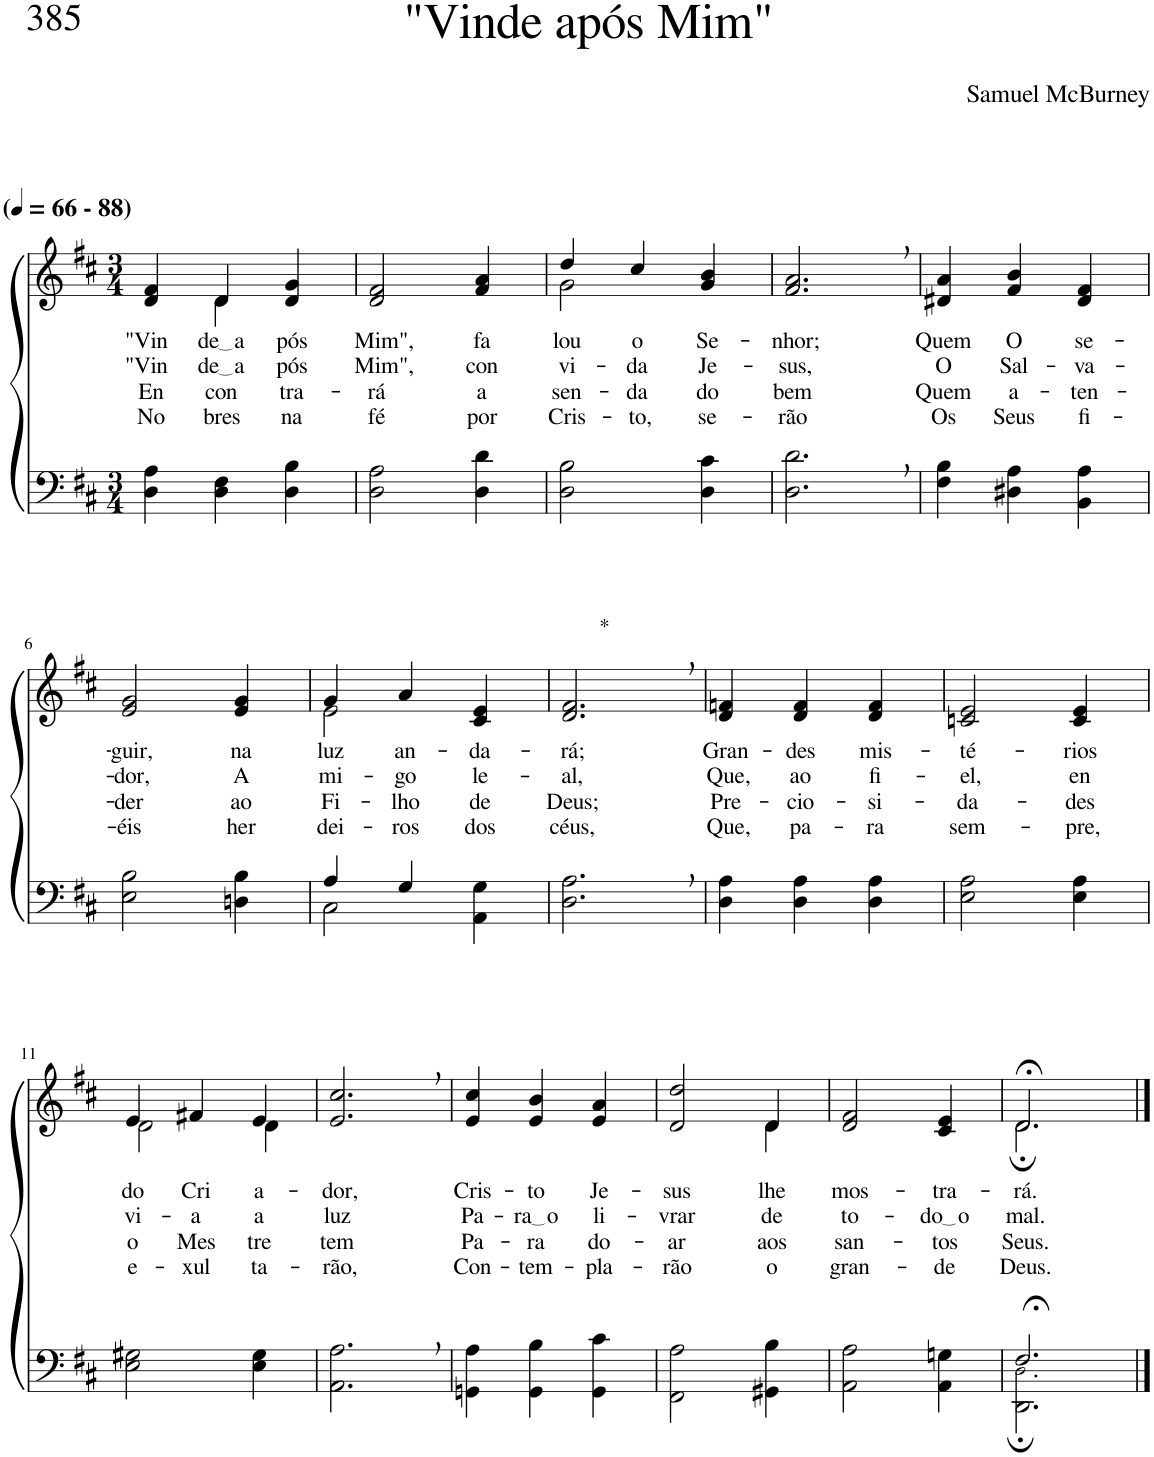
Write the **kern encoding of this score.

**kern	**kern	**text	**text	**text	**text
*part2	*part1	*part1	*part1	*part1	*part1
*staff2	*staff1	*staff1	*staff1	*staff1	*staff1
*I"Parte III e IV	*I"Parte I e II	*	*	*	*
*clefF4	*clefG2	*	*	*	*
*k[f#c#]	*k[f#c#]	*	*	*	*
*M3/4	*M3/4	*	*	*	*
*MM66	*MM66	*	*	*	*
=1	=1	=1	=1	=1	=1
!	!LO:TX:a:B:t=(	!	!	!	!
!	!LO:TX:a:B:t=- 88)	!	!	!	!
!	!	!LO:LY:b	!LO:LY:b	!LO:LY:b	!LO:LY:b
*	*^	*	*	*	*
4D\ 4A\	4d/ 4f#/	4ryy	"Vin-	"Vin-	En-	No-
!	!	!	!LO:LY:b	!LO:LY:b	!LO:LY:b	!LO:LY:b
4D\ 4F#\	4d/	4d\	de a	de a	-con-	-bres
!	!	!	!LO:LY:b	!LO:LY:b	!LO:LY:b	!LO:LY:b
4D\ 4B\	4d/ 4g/	4ryy	pós	-pós	tra-	na
=2	=2	=2	=2	=2	=2	=2
!	!	!	!LO:LY:b	!LO:LY:b	!LO:LY:b	!LO:LY:b
*	*v	*v	*	*	*	*
2D\ 2A\	2d/ 2f#/	Mim",	Mim",	-rá	fé
!	!	!LO:LY:b	!LO:LY:b	!LO:LY:b	!LO:LY:b
4D\ 4d\	4f#/ 4a/	fa-	con-	a	por
=3	=3	=3	=3	=3	=3
*	*^	*	*	*	*
!	!	!	!LO:LY:b	!LO:LY:b	!LO:LY:b	!LO:LY:b
2D\ 2B\	4dd/	2g\	-lou	-vi-	-sen-	Cris-
!	!	!	!LO:LY:b	!LO:LY:b	!LO:LY:b	!LO:LY:b
.	4cc#/	.	o	-da	-da	to,
!	!	!	!LO:LY:b	!LO:LY:b	!LO:LY:b	!LO:LY:b
4D\ 4c#\	4g/ 4b/	4ryy	Se-	Je-	do	se-
=4	=4	=4	=4	=4	=4	=4
!	!	!	!LO:LY:b	!LO:LY:b	!LO:LY:b	!LO:LY:b
*	*v	*v	*	*	*	*
2.D\, 2.d\,	2.f#/, 2.a/,	-nhor;	-sus,	bem	-rão
=5	=5	=5	=5	=5	=5
!	!	!LO:LY:b	!LO:LY:b	!LO:LY:b	!LO:LY:b
4F#\ 4B\	4d#X/ 4a/	Quem	O	Quem	Os
!	!	!LO:LY:b	!LO:LY:b	!LO:LY:b	!LO:LY:b
4D#X\ 4A\	4f#/ 4b/	O	Sal-	a-	Seus
!	!	!LO:LY:b	!LO:LY:b	!LO:LY:b	!LO:LY:b
4BB\ 4A\	4d#/ 4f#/	se-	-va-	-ten-	fi-
!!LO:LB:g=z
=6	=6	=6	=6	=6	=6
!	!	!LO:LY:b	!LO:LY:b	!LO:LY:b	!LO:LY:b
2E\ 2B\	2e/ 2g/	-guir,	-dor,	-der	-éis
!	!	!LO:LY:b	!LO:LY:b	!LO:LY:b	!LO:LY:b
4Dn\ 4B\	4e/ 4g/	na	A-	ao	her-
=7	=7	=7	=7	=7	=7
*^	*^	*	*	*	*
!	!	!	!	!LO:LY:b	!LO:LY:b	!LO:LY:b	!LO:LY:b
4A/	2C#\	4g/	2e\	luz	-mi-	Fi-	-dei-
!	!	!	!	!LO:LY:b	!LO:LY:b	!LO:LY:b	!LO:LY:b
4G/	.	4a/	.	an-	-go	-lho	-ros
!	!	!	!	!LO:LY:b	!LO:LY:b	!LO:LY:b	!LO:LY:b
4ryy	4AA\ 4G\	4c#/ 4e/	4ryy	-da-	le-	de	dos
=8	=8	=8	=8	=8	=8	=8	=8
!	!	!LO:TX:a:t=*	!	!	!	!	!
!	!	!	!	!LO:LY:b	!LO:LY:b	!LO:LY:b	!LO:LY:b
*v	*v	*	*	*	*	*	*
*	*v	*v	*	*	*	*
2.D\, 2.A\,	2.d/, 2.f#/,	-rá;	-al,	Deus;	céus,
=9	=9	=9	=9	=9	=9
!	!	!LO:LY:b	!LO:LY:b	!LO:LY:b	!LO:LY:b
4D\ 4A\	4d/ 4fn/	Gran-	Que,	Pre-	Que,
!	!	!LO:LY:b	!LO:LY:b	!LO:LY:b	!LO:LY:b
4D\ 4A\	4d/ 4f/	-des	ao	-cio-	pa-
!	!	!LO:LY:b	!LO:LY:b	!LO:LY:b	!LO:LY:b
4D\ 4A\	4d/ 4f/	mis-	fi-	-si-	-ra
=10	=10	=10	=10	=10	=10
!	!	!LO:LY:b	!LO:LY:b	!LO:LY:b	!LO:LY:b
2E\ 2A\	2cn/ 2e/	-té-	-el,	-da-	sem-
!	!	!LO:LY:b	!LO:LY:b	!LO:LY:b	!LO:LY:b
4E\ 4A\	4c/ 4e/	-rios	en-	-des	-pre,
!!LO:LB:g=z
=11	=11	=11	=11	=11	=11
*k[f#c#]	*k[f#c#]	*	*	*	*
*	*^	*	*	*	*
!	!	!	!LO:LY:b	!LO:LY:b	!LO:LY:b	!LO:LY:b
2E\ 2G#X\	4e/	2d\	do	-vi-	o	e-
!	!	!	!LO:LY:b	!LO:LY:b	!LO:LY:b	!LO:LY:b
.	4f#X/	.	Cri-	-a	Mes-	-xul-
!	!	!	!LO:LY:b	!LO:LY:b	!LO:LY:b	!LO:LY:b
4E\ 4G#\	4e/	4d\	-a-	a	-tre	-ta-
=12	=12	=12	=12	=12	=12	=12
!	!	!	!LO:LY:b	!LO:LY:b	!LO:LY:b	!LO:LY:b
*	*v	*v	*	*	*	*
2.AA\, 2.A\,	2.e/, 2.cc#/,	-dor,	luz	tem	-rão,
=13	=13	=13	=13	=13	=13
!	!	!LO:LY:b	!LO:LY:b	!LO:LY:b	!LO:LY:b
4GGn\ 4A\	4e/ 4cc#/	Cris-	Pa-	Pa-	Con-
!	!	!LO:LY:b	!LO:LY:b	!LO:LY:b	!LO:LY:b
4GG\ 4B\	4e/ 4b/	-to	ra o	-ra	-tem-
!	!	!LO:LY:b	!LO:LY:b	!LO:LY:b	!LO:LY:b
4GG\ 4c#\	4e/ 4a/	Je-	li-	do-	-pla-
=14	=14	=14	=14	=14	=14
!	!	!LO:LY:b	!LO:LY:b	!LO:LY:b	!LO:LY:b
*	*^	*	*	*	*
2FF#\ 2A\	2d/ 2dd/	2ryy	-sus	-vrar	-ar	-rão
!	!	!	!LO:LY:b	!LO:LY:b	!LO:LY:b	!LO:LY:b
4GG#X\ 4B\	4d/	4d\	lhe	de	aos	o
=15	=15	=15	=15	=15	=15	=15
!	!	!	!LO:LY:b	!LO:LY:b	!LO:LY:b	!LO:LY:b
*	*v	*v	*	*	*	*
2AA\ 2A\	2d/ 2f#/	mos-	to-	san-	gran-
!	!	!LO:LY:b	!LO:LY:b	!LO:LY:b	!LO:LY:b
4AA\ 4Gn\	4c#/ 4e/	-tra-	do o	-tos	-de
=16	=16	=16	=16	=16	=16
*^	*	*	*	*	*
!	!	!	!LO:LY:b	!LO:LY:b	!LO:LY:b	!LO:LY:b
*	*	*^	*	*	*	*
2.F#;</	2.DD\; 2.D!\;	2.d;<\	2.d;/	-rá.	mal.	Seus.	Deus.
*v	*v	*	*	*	*	*	*
*	*v	*v	*	*	*	*
==	==	==	==	==	==
*-	*-	*-	*-	*-	*-
